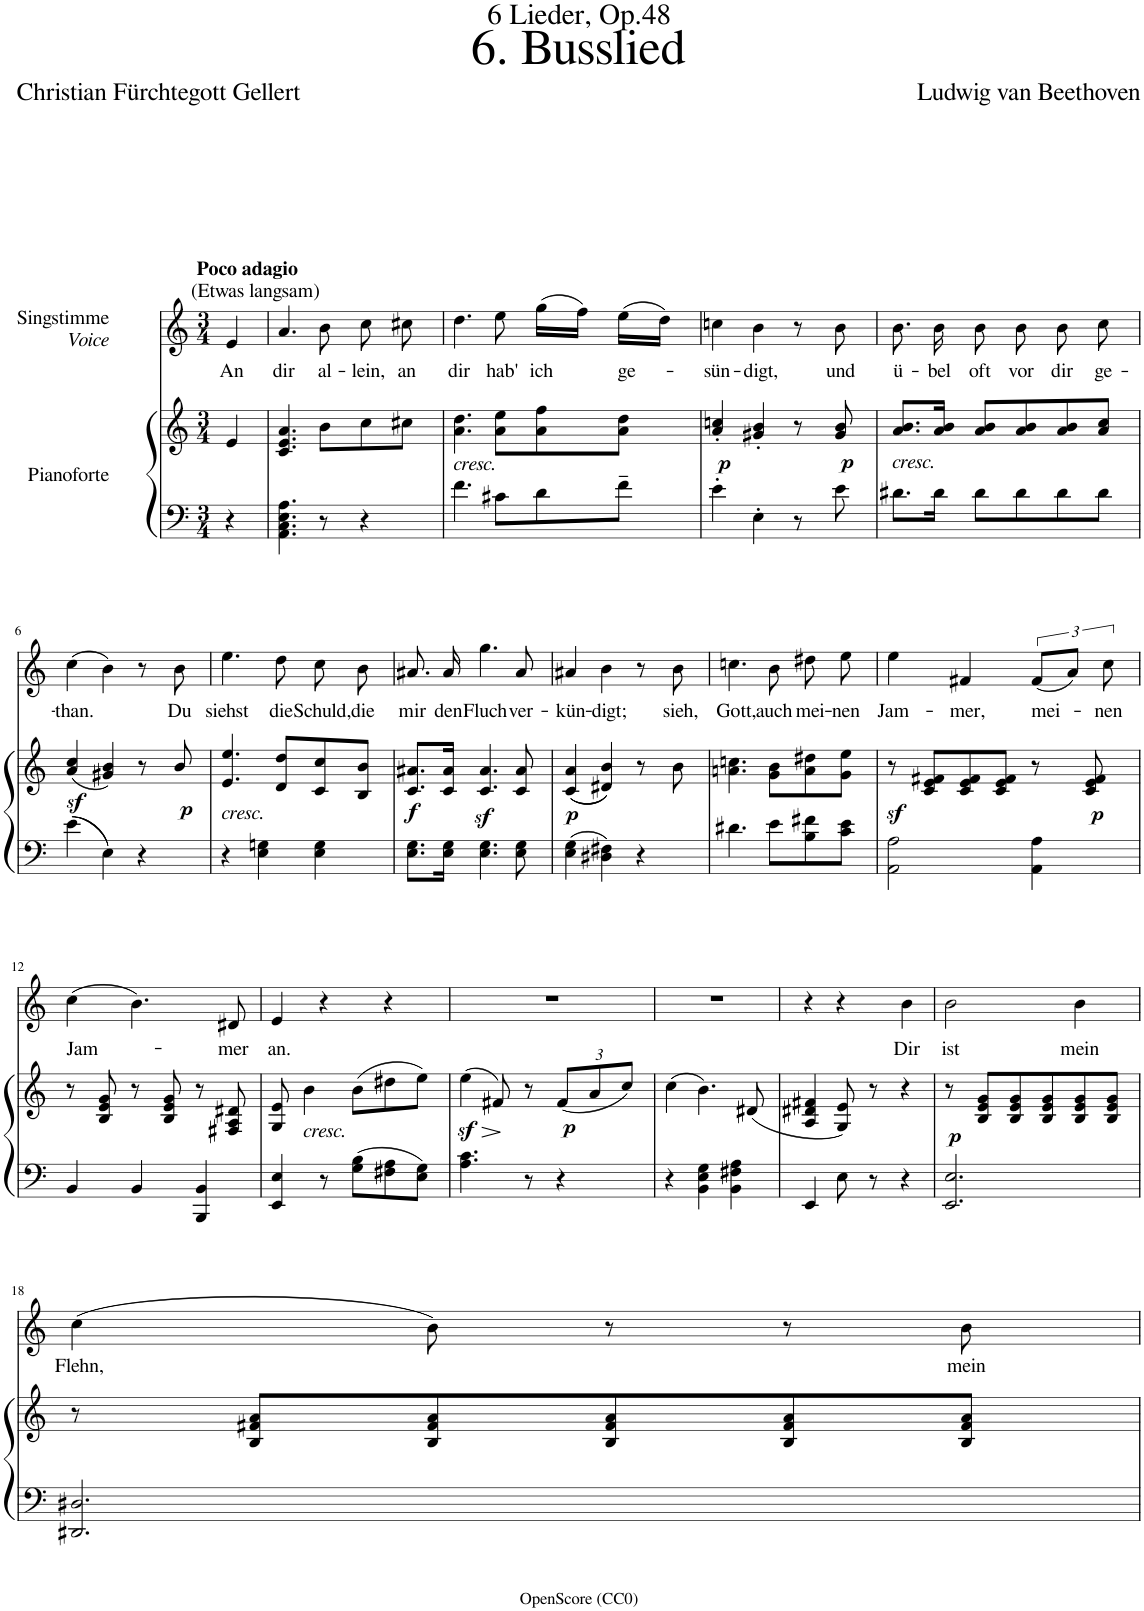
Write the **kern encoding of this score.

**kern	**kern	**dynam	**kern	**text
*part2	*part2	*part2	*part1	*part1
*staff3	*staff2	*staff2/3	*staff1	*staff1
*I"Pianoforte	*	*	*I"Singstimme Voice	*
*I'Pno	*	*	*	*
*clefF4	*clefG2	*	*clefG2	*
*k[]	*k[]	*	*k[]	*
*M3/4	*M3/4	*	*M3/4	*
=1	=1	=1	=1	=1
!	!	!	!LO:TX:a:B:t=Poco adagio	!
!	!	!	!LO:TX:a:t=(Etwas langsam)	!
!	!	!	!	!LO:LY:b
4r	4e/	.	4e/	An
=2	=2	=2	=2	=2
!	!	!	!	!LO:LY:b
4.AA\ 4.C\ 4.E\ 4.A\	4.c/ 4.e/ 4.a/	.	4.a/	dir
!	!	!	!	!LO:LY:b
8r	8b\L	.	8b\	al-
!	!	!	!	!LO:LY:b
4r	8cc\	.	8cc\	-lein,
!	!	!	!	!LO:LY:b
.	8cc#X\J	.	8cc#X\	an
=3	=3	=3	=3	=3
!	!LO:TX:b:i:t=cresc.	!	!	!
!	!	!	!	!LO:LY:b
4.f\	4.a\ 4.dd\	.	4.dd\	dir
!	!	!	!	!LO:LY:b
8c#X\L	8a\ 8ee\L	.	8ee\	hab'
!	!	!	!	!LO:LY:b
8d\	8a\ 8ff\	.	(16gg\LL	ich
.	.	.	16ff\JJ)	.
!	!	!	!	!LO:LY:b
8f~\J	8a\ 8dd\J	.	(16ee\LL	ge-
.	.	.	16dd\JJ)	.
=4	=4	=4	=4	=4
!	!	!LO:DY:b	!	!LO:LY:b
4e'\	4a/' 4ccn/'	p	4ccn\	-sün-
!	!	!	!	!LO:LY:b
4E'\	4g#X/' 4b/'	.	4b\	-digt,
8r	8r	.	8r	.
!	!	!LO:DY:b	!	!LO:LY:b
8e\	8g#/ 8b/	p	8b\	und
=5	=5	=5	=5	=5
!	!LO:TX:b:i:t=cresc.	!	!	!
!	!	!	!	!LO:LY:b
8.d#X\L	8.a/ 8.b/L	.	8.b\	ü-
!	!	!	!	!LO:LY:b
16d#\Jk	16a/ 16b/Jk	.	16b\	-bel
!	!	!	!	!LO:LY:b
8d#\L	8a/ 8b/L	.	8b\	oft
!	!	!	!	!LO:LY:b
8d#\	8a/ 8b/	.	8b\	vor
!	!	!	!	!LO:LY:b
8d#\	8a/ 8b/	.	8b\	dir
!	!	!	!	!LO:LY:b
8d#\J	8a/ 8cc/J	.	8cc\	ge-
!!LO:LB:g=z
=6	=6	=6	=6	=6
!	!	!	!	!LO:LY:b
4e\	(4a/z< 4cc/z<	.	(4cc\	-than.
4E\	4g#X/ 4b/)	.	4b\)	.
4r	8r	.	8r	.
!	!	!LO:DY:b	!	!LO:LY:b
.	8b/	p	8b\	Du
=7	=7	=7	=7	=7
!	!LO:TX:b:i:t=cresc.	!	!	!
!	!	!	!	!LO:LY:b
4r	4.e/ 4.ee/	.	4.ee\	siehst
4E\ 4Gn\	.	.	.	.
!	!	!	!	!LO:LY:b
.	8d/ 8dd/L	.	8dd\	die
!	!	!	!	!LO:LY:b
4E\ 4G\	8c/ 8cc/	.	8cc\	Schuld,
!	!	!	!	!LO:LY:b
.	8B/ 8b/J	.	8b\	die
=8	=8	=8	=8	=8
!	!	!LO:DY:b	!	!LO:LY:b
8.E\ 8.G\L	8.c/ 8.a#X/L	f	8.a#X/	mir
!	!	!	!	!LO:LY:b
16E\ 16G\Jk	16c/ 16a#/Jk	.	16a#/	den
!	!	!	!	!LO:LY:b
4.E\ 4.G\	4.c/z< 4.a#/z<	.	4.gg\	Fluch
!	!	!	!	!LO:LY:b
8E\ 8G\	8c/ 8a#/	.	8a#/	ver-
=9	=9	=9	=9	=9
!	!	!LO:DY:b	!	!LO:LY:b
4E\ 4G\	((4c/ 4a/	p	4a#X/	-kün-
!	!	!	!	!LO:LY:b
4D#X\ 4F#X\	4d#X/ 4b/))	.	4b\	-digt;
4r	8r	.	8r	.
!	!	!	!	!LO:LY:b
.	8b\	.	8b\	sieh,
=10	=10	=10	=10	=10
!	!	!	!	!LO:LY:b
4.d#X\	4.an\ 4.ccn\	.	4.ccn\	Gott,
!	!	!	!	!LO:LY:b
8e\L	8g\ 8b\L	.	8b\	auch
!	!	!	!	!LO:LY:b
8B\ 8f#X\	8a\ 8dd#X\	.	8dd#X\	mei-
!	!	!	!	!LO:LY:b
8c\ 8e\J	8g\ 8ee\J	.	8ee\	-nen
=11	=11	=11	=11	=11
!	!	!LO:DY:b	!	!LO:LY:b
2AA\ 2A\	8r	sf	4ee\	Jam-
.	8c/ 8e/ 8f#X/L	.	.	.
!	!	!	!	!LO:LY:b
.	8c/ 8e/ 8f#/	.	4f#X/	-mer,
.	8c/ 8e/ 8f#/J	.	.	.
!	!	!	!	!LO:LY:b
4AA\ 4A\	8r	.	(12f#/L	mei-
.	.	.	12a/J)	.
!	!	!LO:DY:b	!	!
.	8c/ 8e/ 8f#/	p	.	.
!	!	!	!	!LO:LY:b
.	.	.	12cc\	-nen
!!LO:LB:g=z
=12	=12	=12	=12	=12
!	!	!	!	!LO:LY:b
4BB/	8r	.	(4cc\	Jam-
.	8B/ 8e/ 8g/	.	.	.
4BB/	8r	.	4.b\)	.
.	8B/ 8e/ 8g/	.	.	.
4BBB/ 4BB/	8r	.	.	.
!	!	!	!	!LO:LY:b
.	8F#X/ 8A/ 8d#X/	.	8d#X/	-mer
=13	=13	=13	=13	=13
!	!	!	!	!LO:LY:b
4EE/ 4E/	8G/ 8e/	.	4e/	an.
!	!LO:TX:b:i:t=cresc.	!	!	!
.	4b\	.	.	.
8r	.	.	4r	.
8G\ 8B\L	(8b\L	.	.	.
8F#X\ 8A\	8dd#X\	.	4r	.
8E\ 8G\J	8ee\J)	.	.	.
=14	=14	=14	=14	=14
!	!	!LO:HP:b	!	!
4.A\ 4.c\	(4eez<\	>	2.r	.
.	8f#X/)	.	.	.
8r	8r	]	.	.
*	*Xbrackettup	*	*	*
!	!	!LO:DY:b	!	!
4r	(12f#/L	p	.	.
.	12a/	.	.	.
.	12cc/J)	.	.	.
=15	=15	=15	=15	=15
4r	(4cc\	.	2.r	.
4BB\ 4E\ 4G\	4.b\)	.	.	.
4BB\ 4F#X\ 4A\	.	.	.	.
.	(8d#X/	.	.	.
=16	=16	=16	=16	=16
4EE/	4A/ 4d#X/ 4f#X/	.	4r	.
8E\	8G/ 8e/)	.	4r	.
8r	8r	.	.	.
!	!	!	!	!LO:LY:b
4r	4r	.	4b\	Dir
=17	=17	=17	=17	=17
!	!	!LO:DY:b	!	!LO:LY:b
2.EE/ 2.E/	8r	p	2b\	ist
.	8B/ 8e/ 8g/L	.	.	.
.	8B/ 8e/ 8g/	.	.	.
.	8B/ 8e/ 8g/	.	.	.
!	!	!	!	!LO:LY:b
.	8B/ 8e/ 8g/	.	4b\	mein
.	8B/ 8e/ 8g/J	.	.	.
!!LO:LB:g=z
=18	=18	=18	=18	=18
!	!	!	!	!LO:LY:b
2.DD#X/ 2.D#X/	8r	.	(4cc\	Flehn,
.	8B/ 8f#X/ 8a/L	.	.	.
.	8B/ 8f#/ 8a/	.	8b\)	.
.	8B/ 8f#/ 8a/	.	8r	.
.	8B/ 8f#/ 8a/	.	8r	.
!	!	!	!	!LO:LY:b
.	8B/ 8f#/ 8a/J	.	8b\	mein
=	=	=	=	=
*-	*-	*-	*-	*-
